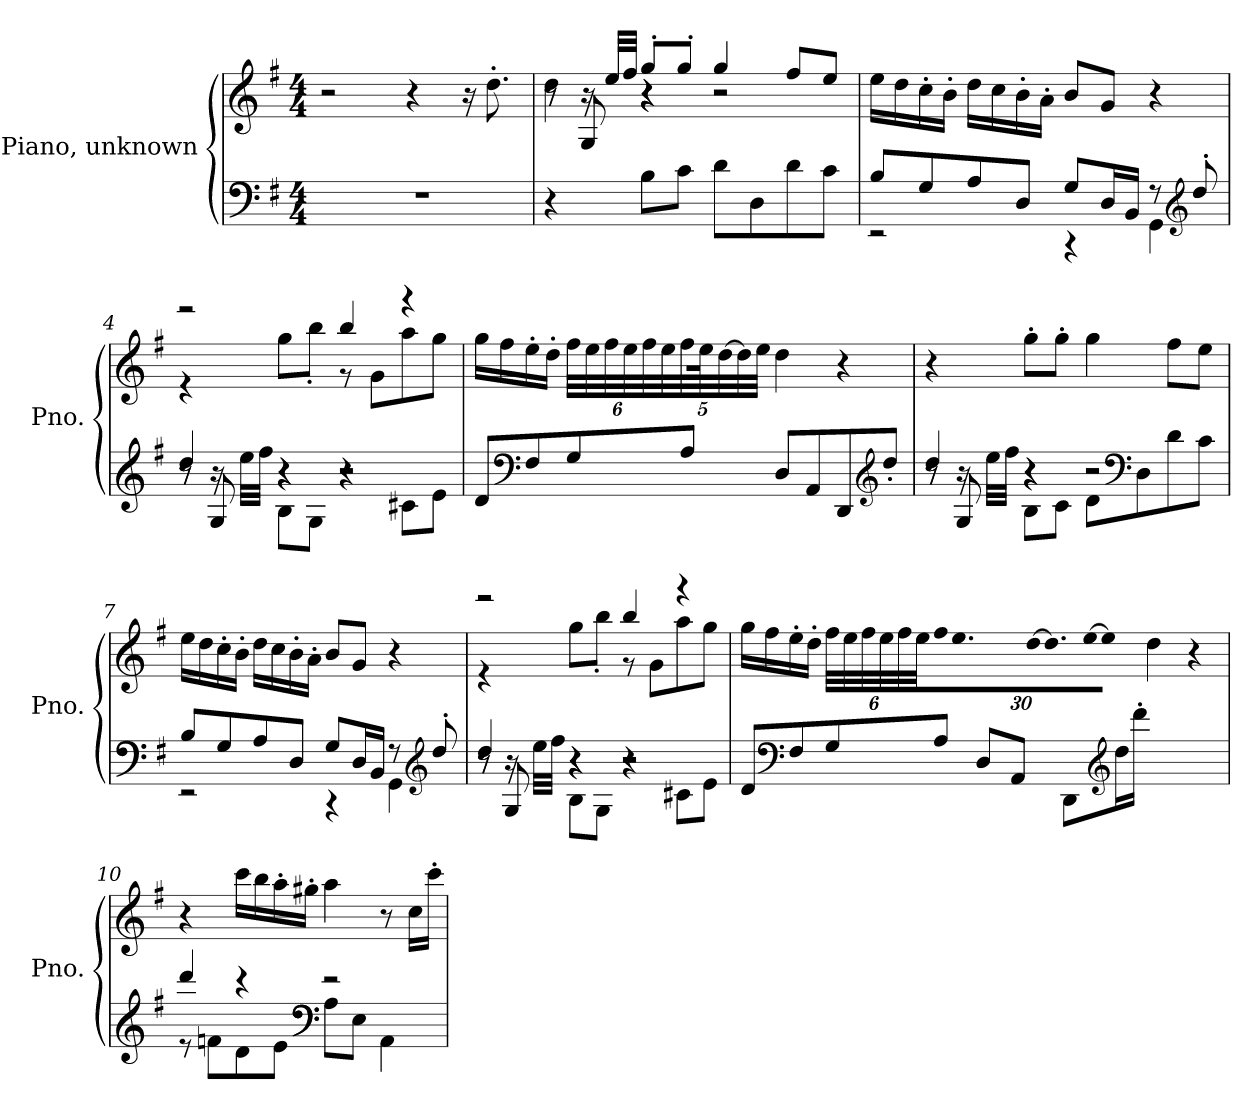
**kern	**kern
*part1	*part1
*staff2	*staff1
*I"Piano, unknown	*
*I'Pno.	*
*clefF4	*clefG2
*k[f#]	*k[f#]
*M4/4	*M4/4
*MM120	*MM120
=1	=1
1r	2r
.	4r
.	16r
.	8.dd'\
=2	=2
*	*^
*	*	*^
4r	8r	4dd\	8r
.	16r	.	8G/
.	32ee/LLL	.	.
.	32ff#/JJJ	.	.
8B\L	8gg'/L	4r	4r
8c\J	8gg'/J	.	.
8d\L	4gg/	2r	2r
8D\	.	.	.
8d\	8ff#/L	.	.
8c\J	8ee/J	.	.
*	*v	*v	*v
=3	=3
*^	*
8B/L	2r	16ee\LL
.	.	16dd\
8G/	.	16cc'\
.	.	16b'\JJ
8A/	.	16dd\LL
.	.	16cc\
8D/J	.	16b'\
.	.	16a'\JJ
8G/L	4r	8b/L
16D/L	.	8g/J
16BB/JJ	.	.
8r	4GG\	4r
*clefG2	*	*
8dd'/	.	.
=4	=4	=4
*	*^	*^
4dd/	8r	8r	2r	4r
.	16r	8G/	.	.
.	32ee\LLL	.	.	.
.	32ff#\JJJ	.	.	.
4r	8B\L	4r	.	8gg\L
.	8G\J	.	.	8bb'\J
2r	4r	2r	4bb/	8r
.	.	.	.	8g\L
.	8c#X\L	.	4r	8aa\
.	8e\J	.	.	8gg\J
*v	*v	*v	*	*
*	*v	*v
!!LO:LB:g=z
=5	=5
8d/L	16gg\LL
.	16ff#\
*clefF4	*
8F#/	16ee'\
.	16dd'\JJ
*	*Xbrackettup
8G/	48ff#\LLL
.	48ee\
.	48ff#\
.	48ee\
.	48ff#\
.	48ee\
8A/J	40ff#\
.	80ee\K
.	[40dd\
.	32dd\]
.	32ee\JJJ
8D/L	4dd\
8AA/	.
8DD/	4r
*clefG2	*
8dd'/J	.
=6	=6
*^	*
*	*^	*
4dd/	8r	8r	4r
.	16r	8G/	.
.	32ee\LLL	.	.
.	32ff#\JJJ	.	.
4r	8B\L	4r	8gg'\L
.	8c\J	.	8gg'\J
2r	8d\L	2r	4gg\
*clefF4	*	*	*
.	8D\	.	.
.	8d\	.	8ff#\L
.	8c\J	.	8ee\J
*	*v	*v	*
!!LO:LB:g=z
=7	=7	=7
8B/L	2r	16ee\LL
.	.	16dd\
8G/	.	16cc'\
.	.	16b'\JJ
8A/	.	16dd\LL
.	.	16cc\
8D/J	.	16b'\
.	.	16a'\JJ
8G/L	4r	8b/L
16D/L	.	8g/J
16BB/JJ	.	.
8r	4GG\	4r
*clefG2	*	*
8dd'/	.	.
=8	=8	=8
*	*^	*^
4dd/	8r	8r	2r	4r
.	16r	8G/	.	.
.	32ee\LLL	.	.	.
.	32ff#\JJJ	.	.	.
4r	8B\L	4r	.	8gg\L
.	8G\J	.	.	8bb'\J
2r	4r	2r	4bb/	8r
.	.	.	.	8g\L
.	8c#X\L	.	4r	8aa\
.	8e\J	.	.	8gg\J
*v	*v	*v	*	*
*	*v	*v
!!LO:LB:g=z
=9	=9
8d/L	16gg\LL
.	16ff#\
*clefF4	*
8F#/	16ee'\
.	16dd'\JJ
8G/	48ff#\LLL
.	48ee\
.	48ff#\
.	48ee\
.	48ff#\
.	48ee\
!	!LO:N:vis=64
8A/J	960%17ff#\L
!	!LO:N:vis=64.
.	640%17ee\
.	1920ryy
!	!LO:N:vis=256
.	[1920%17dd\K
!	!LO:N:vis=64.
.	640%17dd\]
!	!LO:N:vis=256
.	[1920%17ee\JK
!	!LO:N:vis=32
.	640%23ee\JJJ]
8D/L	4dd\
8AA/J	.
8DD\L	4r
*clefG2	*
16dd\L	.
16ddd'\JJ	.
=10	=10
*^	*
4ddd/	8r	4r
.	8fn\L	.
4r	8d\	16ccc\LL
.	.	16bb\
.	8e\J	16aa'\
.	.	16gg#X'\JJ
*clefF4	*	*
2r	8A\L	4aa\
.	8E\J	.
.	4AA\	8r
.	.	16cc\LL
.	.	16ccc'\JJ
*v	*v	*
=	=
*-	*-
